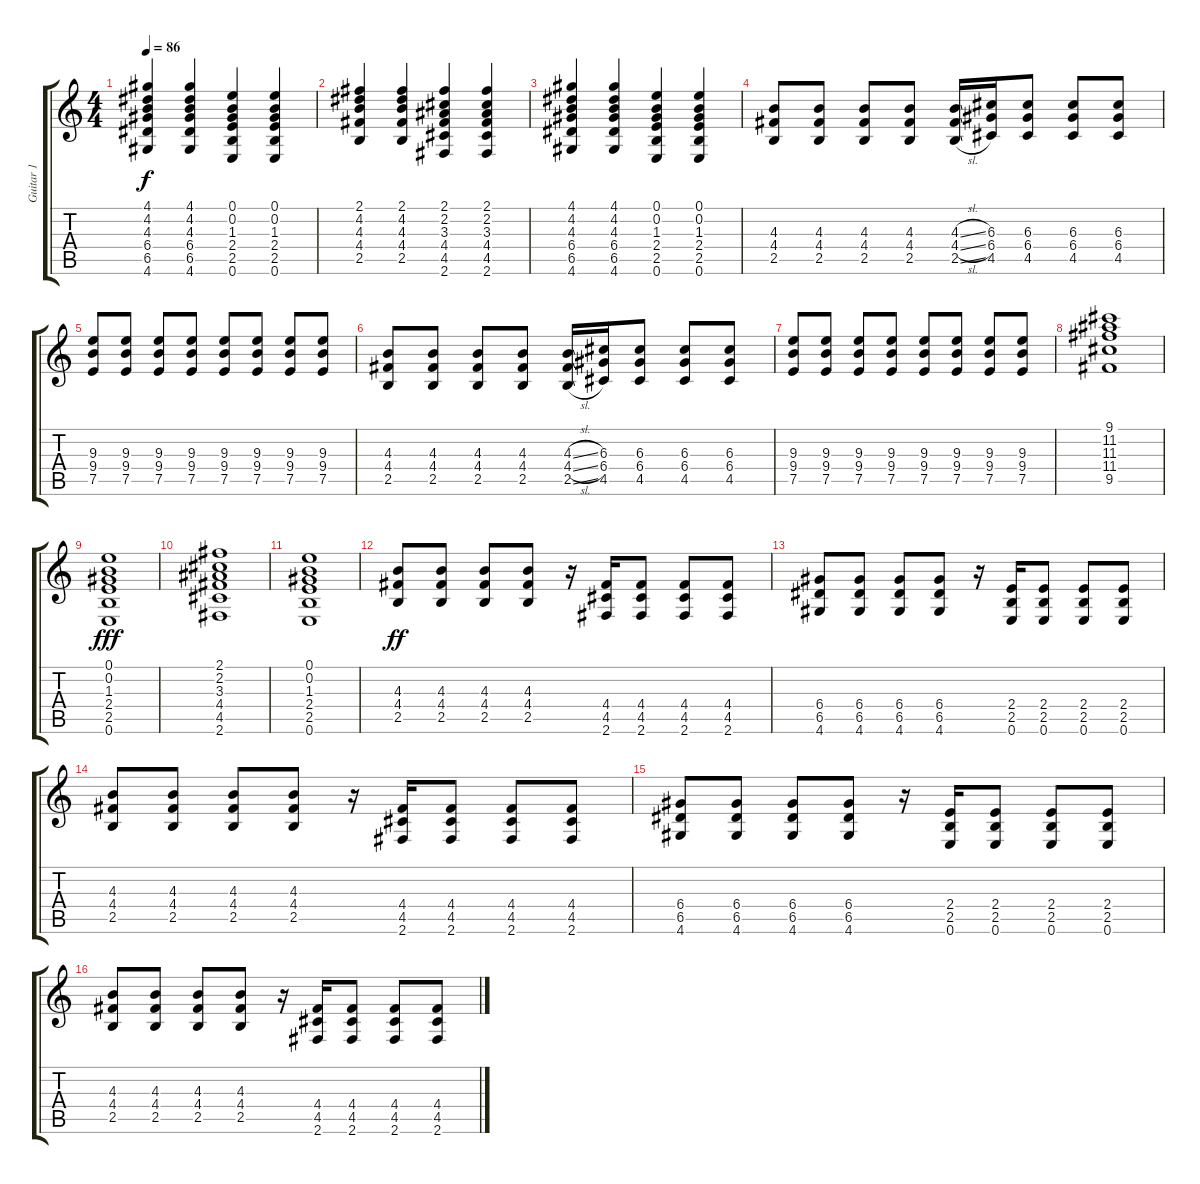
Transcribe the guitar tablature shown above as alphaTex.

\track ("Guitar 1" "Guitar 1") {instrument overdrivenguitar}
\staff {score tabs}
\tuning (E4 B3 G3 D3 A2 E2) {hide}
\ts (4 4)
\tempo 86
\clef g2
\ks c
(4.1 4.2 4.3 6.4 6.5 4.6).4{dy f} (4.1 4.2 4.3 6.4 6.5 4.6).4 (0.1 0.2 1.3 2.4 2.5 0.6).4 (0.1 0.2 1.3 2.4 2.5 0.6).4 |
(2.1 4.2 4.3 4.4 2.5).4 (2.1 4.2 4.3 4.4 2.5).4 (2.1 2.2 3.3 4.4 4.5 2.6).4 (2.1 2.2 3.3 4.4 4.5 2.6).4 |
(4.1 4.2 4.3 6.4 6.5 4.6).4 (4.1 4.2 4.3 6.4 6.5 4.6).4 (0.1 0.2 1.3 2.4 2.5 0.6).4 (0.1 0.2 1.3 2.4 2.5 0.6).4 |
(4.3 4.4 2.5).8 (4.3 4.4 2.5).8 (4.3 4.4 2.5).8 (4.3 4.4 2.5).8 (4.3{sl} 4.4{sl} 2.5{sl}).16 (6.3 6.4 4.5).16 (6.3 6.4 4.5).8 (6.3 6.4 4.5).8 (6.3 6.4 4.5).8 |
(9.3 9.4 7.5).8 (9.3 9.4 7.5).8 (9.3 9.4 7.5).8 (9.3 9.4 7.5).8 (9.3 9.4 7.5).8 (9.3 9.4 7.5).8 (9.3 9.4 7.5).8 (9.3 9.4 7.5).8 |
(4.3 4.4 2.5).8 (4.3 4.4 2.5).8 (4.3 4.4 2.5).8 (4.3 4.4 2.5).8 (4.3{sl} 4.4{sl} 2.5{sl}).16 (6.3 6.4 4.5).16 (6.3 6.4 4.5).8 (6.3 6.4 4.5).8 (6.3 6.4 4.5).8 |
(9.3 9.4 7.5).8 (9.3 9.4 7.5).8 (9.3 9.4 7.5).8 (9.3 9.4 7.5).8 (9.3 9.4 7.5).8 (9.3 9.4 7.5).8 (9.3 9.4 7.5).8 (9.3 9.4 7.5).8 |
(9.1 11.2 11.3 11.4 9.5).1 |
(0.1 0.2 1.3 2.4 2.5 0.6).1{dy fff} |
(2.1 2.2 3.3 4.4 4.5 2.6).1 |
(0.1 0.2 1.3 2.4 2.5 0.6).1 |
(4.3 4.4 2.5).8{dy ff} (4.3 4.4 2.5).8 (4.3 4.4 2.5).8 (4.3 4.4 2.5).8 r.16 (4.4 4.5 2.6).16 (4.4 4.5 2.6).8 (4.4 4.5 2.6).8 (4.4 4.5 2.6).8 |
(6.4 6.5 4.6).8 (6.4 6.5 4.6).8 (6.4 6.5 4.6).8 (6.4 6.5 4.6).8 r.16 (2.4 2.5 0.6).16 (2.4 2.5 0.6).8 (2.4 2.5 0.6).8 (2.4 2.5 0.6).8 |
(4.3 4.4 2.5).8 (4.3 4.4 2.5).8 (4.3 4.4 2.5).8 (4.3 4.4 2.5).8 r.16 (4.4 4.5 2.6).16 (4.4 4.5 2.6).8 (4.4 4.5 2.6).8 (4.4 4.5 2.6).8 |
(6.4 6.5 4.6).8 (6.4 6.5 4.6).8 (6.4 6.5 4.6).8 (6.4 6.5 4.6).8 r.16 (2.4 2.5 0.6).16 (2.4 2.5 0.6).8 (2.4 2.5 0.6).8 (2.4 2.5 0.6).8 |
(4.3 4.4 2.5).8 (4.3 4.4 2.5).8 (4.3 4.4 2.5).8 (4.3 4.4 2.5).8 r.16 (4.4 4.5 2.6).16 (4.4 4.5 2.6).8 (4.4 4.5 2.6).8 (4.4 4.5 2.6).8
